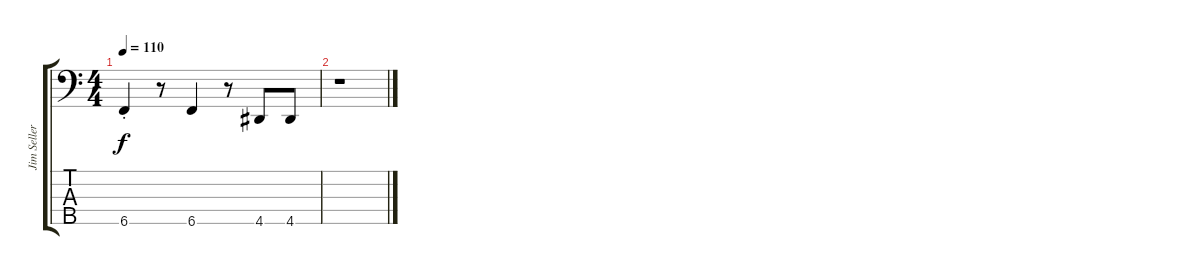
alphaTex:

\track ("Jim Sellers" "Jim Seller") {instrument electricbasspick}
\staff {score tabs}
\tuning (G2 D2 A1 E1 B0) {hide}
\ts (4 4)
\tempo 110
\clef f4
\ks c
6.5{st}.4{dy f} r.8 6.5.4 r.8 4.5.8 4.5.8 |
r.1
